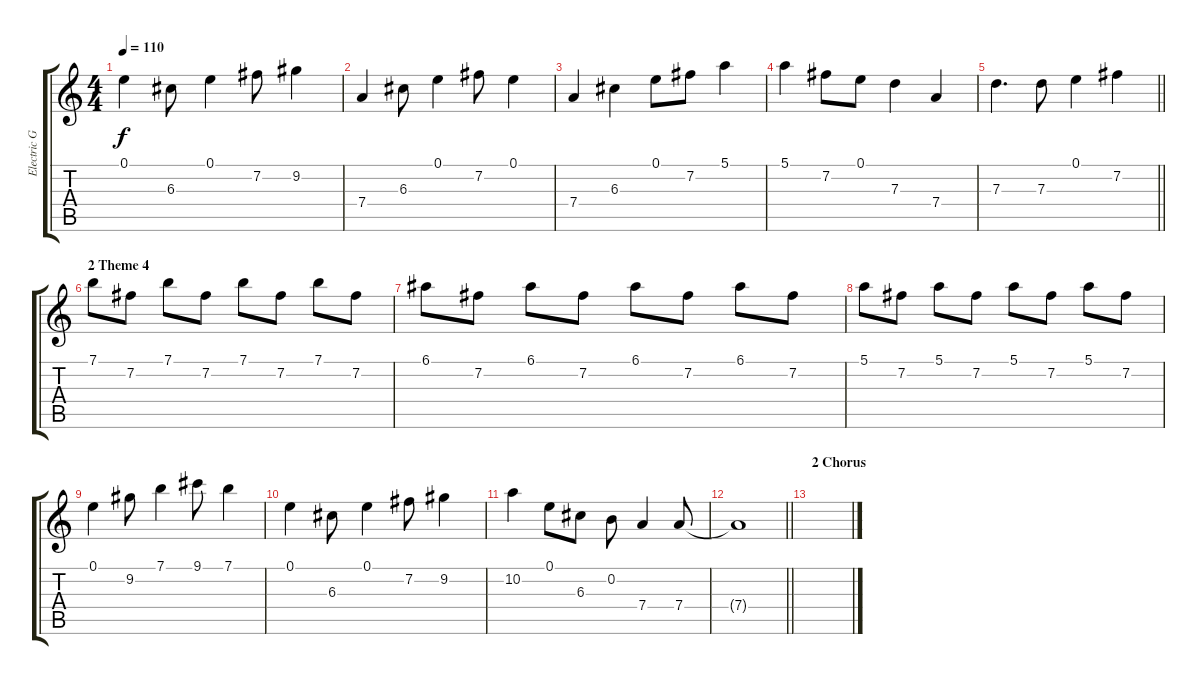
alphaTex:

\track ("Electric Guitar" "Electric G") {instrument electricguitarjazz}
\staff {score tabs}
\tuning (E4 B3 G3 D3 A2 E2) {hide}
\ts (4 4)
\tempo 110
\clef g2
\ks c
0.1.4{dy f} 6.3.8 0.1.4 7.2.8 9.2.4 |
7.4.4 6.3.8 0.1.4 7.2.8 0.1.4 |
7.4.4 6.3.4 0.1.8 7.2.8 5.1.4 |
5.1.4 7.2.8 0.1.8 7.3.4 7.4.4 |
\barLineRight lightlight
7.3.4{d} 7.3.8 0.1.4 7.2.4 |
\section ("" "2 Theme 4")
7.1.8 7.2.8 7.1.8 7.2.8 7.1.8 7.2.8 7.1.8 7.2.8 |
6.1.8 7.2.8 6.1.8 7.2.8 6.1.8 7.2.8 6.1.8 7.2.8 |
5.1.8 7.2.8 5.1.8 7.2.8 5.1.8 7.2.8 5.1.8 7.2.8 |
0.1.4 9.2.8 7.1.4 9.1.8 7.1.4 |
0.1.4 6.3.8 0.1.4 7.2.8 9.2.4 |
10.2.4 0.1.8 6.3.8 0.2.8 7.4.4 7.4.8 |
\barLineRight lightlight
7.4{t}.1 |
\section ("" "2 Chorus")
